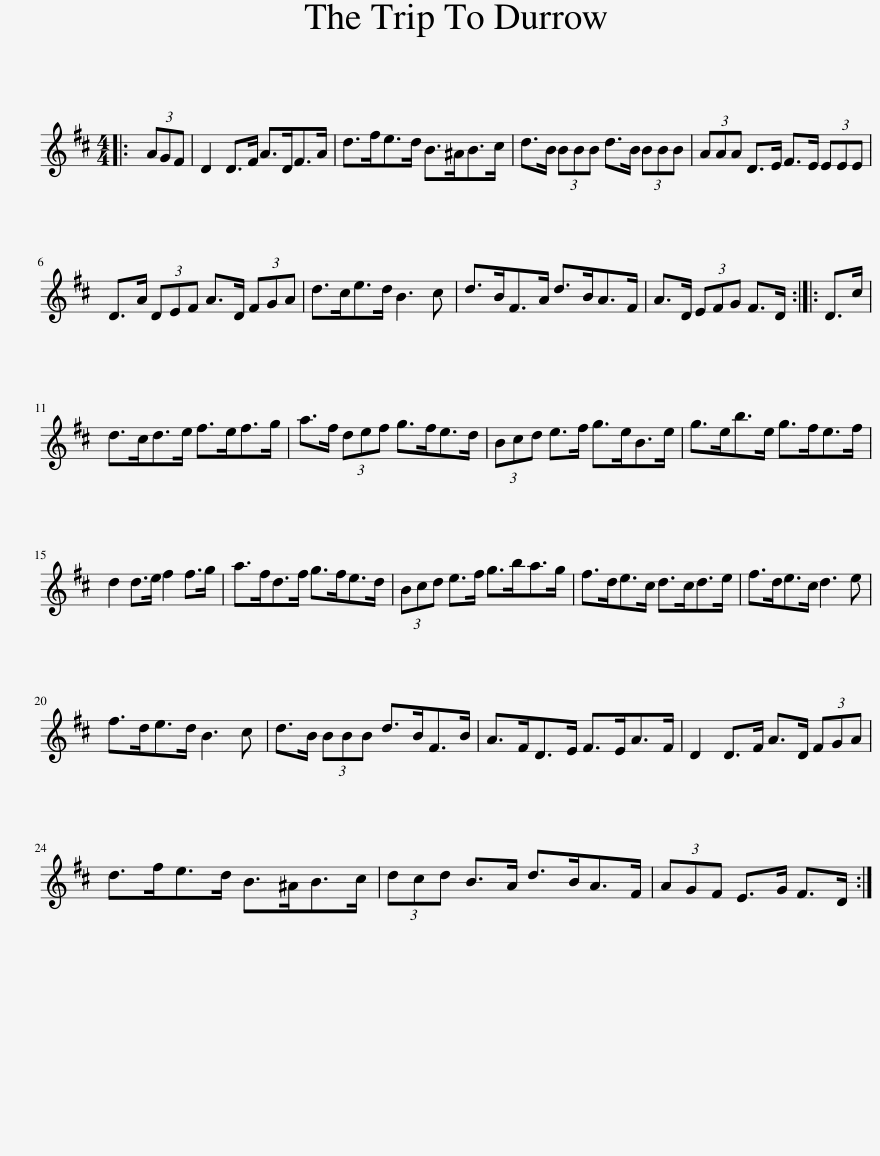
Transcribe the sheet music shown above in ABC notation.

X:1
L:1/8
M:4/4
I:linebreak $
K:D
V:1 treble
V:1
|: (3AGF | D2 D>F A>DF>A | d>fe>d B>^AB>c | d>B (3BBB d>B (3BBB | (3AAA D>E F>E (3EEE |$ %5
 D>A (3DEF A>D (3FGA | d>ce>d B3 c | d>BF>A d>BA>F | A>D (3EFG F>D :: D>c |$ %10
 d>cd>e f>ef>g | a>f (3def g>fe>d | (3Bcd e>f g>eB>e | g>eb>e g>fe>f |$ d2 d>e f2 f>g | %15
 a>fd>f g>fe>d | (3Bcd e>f g>ba>g | f>de>c d>cd>e | f>de>c d3 e |$ f>de>d B3 c | %20
 d>B (3BBB d>BF>B | A>FD>E F>EA>F | D2 D>F A>D (3FGA |$ d>fe>d B>^AB>c | (3dcd B>A d>BA>F | %25
 (3AGF E>G F>D :| %26
